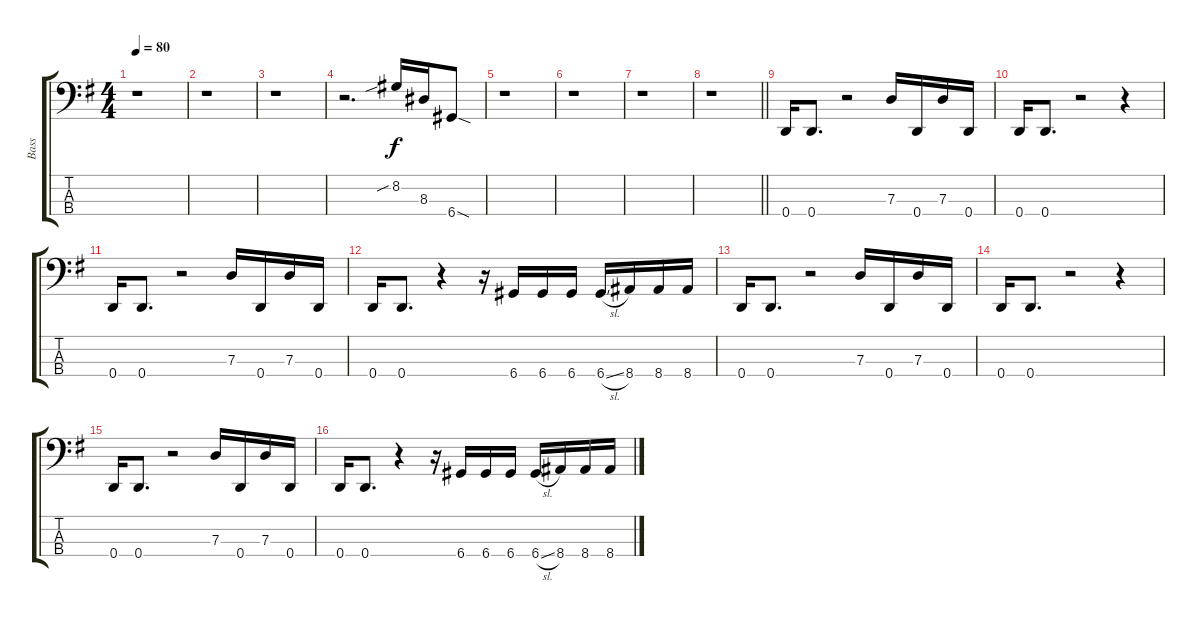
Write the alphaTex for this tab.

\track ("Bass" "Bass") {instrument electricbasspick}
\staff {score tabs}
\tuning (F2 C2 G1 D1) {hide}
\ts (4 4)
\tempo 80
\clef f4
\ks g
r.1{dy f instrument electricbasspick} |
r.1 |
r.1 |
r.2{d} 8.2{sib}.16 8.3.16 6.4{sod}.8 |
r.1 |
r.1 |
r.1 |
\barLineRight lightlight
r.1 |
0.4.16 0.4.8{d} r.2 7.3.16 0.4.16 7.3.16 0.4.16 |
0.4.16 0.4.8{d} r.2 r.4 |
0.4.16 0.4.8{d} r.2 7.3.16 0.4.16 7.3.16 0.4.16 |
0.4.16 0.4.8{d} r.4 r.16 6.4.16 6.4.16 6.4.16 6.4{sl}.16 8.4.16 8.4.16 8.4.16 |
0.4.16 0.4.8{d} r.2 7.3.16 0.4.16 7.3.16 0.4.16 |
0.4.16 0.4.8{d} r.2 r.4 |
0.4.16 0.4.8{d} r.2 7.3.16 0.4.16 7.3.16 0.4.16 |
0.4.16 0.4.8{d} r.4 r.16 6.4.16 6.4.16 6.4.16 6.4{sl}.16 8.4.16 8.4.16 8.4.16
